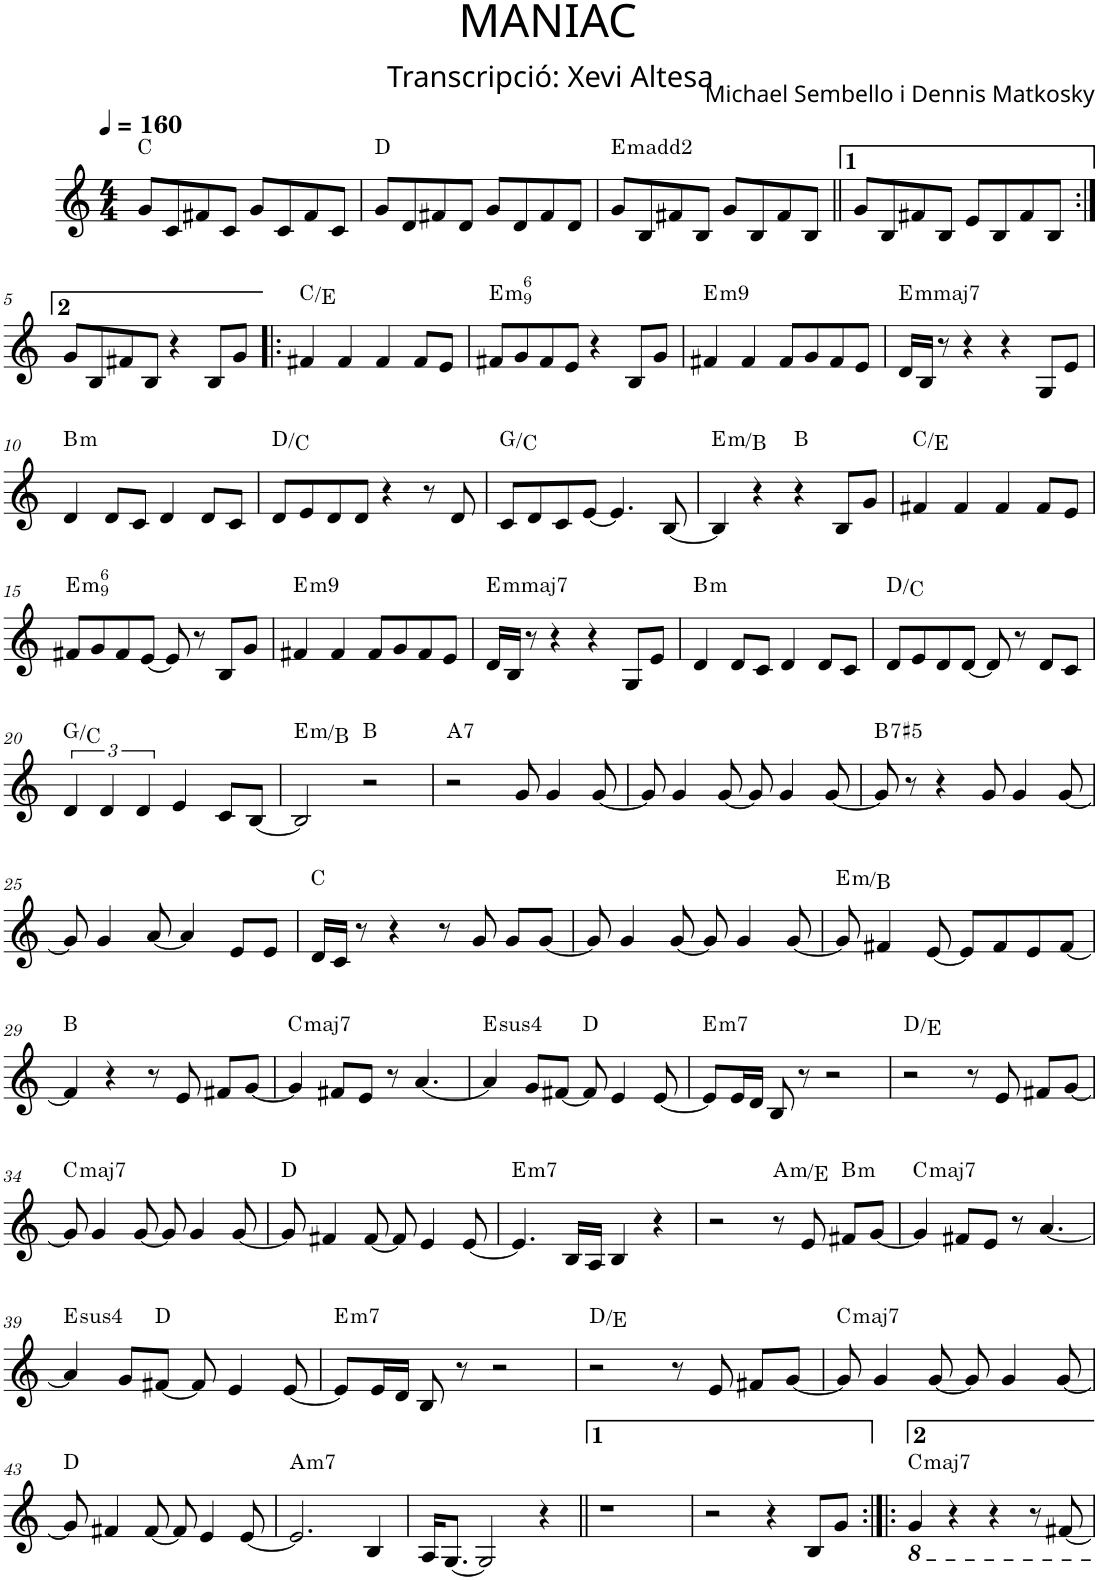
**kern	**harte
*part1	*part1
*staff1	*
*I"P1	*
*clefG2	*
*k[]	*
*M4/4	*
*MM160	*
=1	=1
8g/L	C:maj
8c/	.
8f#X/	.
8c/J	.
8g/L	.
8c/	.
8f#/	.
8c/J	.
=2	=2
8g/L	D:maj
8d/	.
8f#X/	.
8d/J	.
8g/L	.
8d/	.
8f#/	.
8d/J	.
=3	=3
!	!LO:H:kt=m
8g/L	E:min(2)
8B/	.
8f#X/	.
8B/J	.
8g/L	.
8B/	.
8f#/	.
8B/J	.
=4||	=4||
8g/L	.
8B/	.
8f#X/	.
8B/J	.
8e/L	.
8B/	.
8f#/	.
8B/J	.
!!LO:LB:g=z
=5:|!	=5:|!
8g/L	.
8B/	.
8f#X/	.
8B/J	.
4r	.
8B/L	.
8g/J	.
=6!|:	=6!|:
4f#X/	C:maj/3
4f#/	.
4f#/	.
8f#/L	.
8e/J	.
=7	=7
!	!LO:H:kt=m6
8f#X/L	E:min6(9)
8g/	.
8f#/	.
8e/J	.
4r	.
8B/L	.
8g/J	.
=8	=8
!	!LO:H:kt=m9
4f#X/	E:min9
4f#/	.
8f#/L	.
8g/	.
8f#/	.
8e/J	.
=9	=9
!	!LO:H:kt=mmaj7
16d/LL	E:minmaj7
16B/JJ	.
8r	.
4r	.
4r	.
8G/L	.
8e/J	.
!!LO:LB:g=z
=10	=10
!	!LO:H:kt=m
4d/	B:min
8d/L	.
8c/J	.
4d/	.
8d/L	.
8c/J	.
=11	=11
8d/L	D:maj/b7
8e/	.
8d/	.
8d/J	.
4r	.
8r	.
8d/	.
=12	=12
8c/L	G:maj/4
8d/	.
8c/	.
[<8e/J	.
4.e/]	.
[<8B/	.
=13	=13
!	!LO:H:kt=m
4B/]	E:min/5
4r	.
4r	B:maj
8B/L	.
8g/J	.
=14	=14
4f#X/	C:maj/3
4f#/	.
4f#/	.
8f#/L	.
8e/J	.
!!LO:LB:g=z
=15	=15
!	!LO:H:kt=m6
8f#X/L	E:min6(9)
8g/	.
8f#/	.
[<8e/J	.
8e/]	.
8r	.
8B/L	.
8g/J	.
=16	=16
!	!LO:H:kt=m9
4f#X/	E:min9
4f#/	.
8f#/L	.
8g/	.
8f#/	.
8e/J	.
=17	=17
!	!LO:H:kt=mmaj7
16d/LL	E:minmaj7
16B/JJ	.
8r	.
4r	.
4r	.
8G/L	.
8e/J	.
=18	=18
!	!LO:H:kt=m
4d/	B:min
8d/L	.
8c/J	.
4d/	.
8d/L	.
8c/J	.
=19	=19
8d/L	D:maj/b7
8e/	.
8d/	.
[<8d/J	.
8d/]	.
8r	.
8d/L	.
8c/J	.
!!LO:LB:g=z
=20	=20
6d/	G:maj/4
6d/	.
6d/	.
4e/	.
8c/L	.
[<8B/J	.
=21	=21
!	!LO:H:kt=m
2B/]	E:min/5
2r	B:maj
=22	=22
!	!LO:H:kt=7
2r	A:7
8g/	.
4g/	.
[<8g/	.
=23	=23
8g/]	.
4g/	.
[<8g/	.
8g/]	.
4g/	.
[<8g/	.
=24	=24
!	!LO:H:kt=7
8g/]	B:(3,#5,b7)
8r	.
4r	.
8g/	.
4g/	.
[<8g/	.
!!LO:LB:g=z
=25	=25
8g/]	.
4g/	.
[<8a/	.
4a/]	.
8e/L	.
8e/J	.
=26	=26
16d/LL	C:maj
16c/JJ	.
8r	.
4r	.
8r	.
8g/	.
8g/L	.
[<8g/J	.
=27	=27
8g/]	.
4g/	.
[<8g/	.
8g/]	.
4g/	.
[<8g/	.
=28	=28
!	!LO:H:kt=m
8g/]	E:min/5
4f#X/	.
[<8e/	.
8e/L]	.
8f#/	.
8e/	.
[<8f#/J	.
!!LO:LB:g=z
=29	=29
4f#/]	B:maj
4r	.
8r	.
8e/	.
8f#X/L	.
[<8g/J	.
=30	=30
!	!LO:H:kt=maj7
4g/]	C:maj7
8f#X/L	.
8e/J	.
8r	.
[<4.a/	.
=31	=31
!	!LO:H:kt=4
4a/]	E:sus4
8g/L	.
[<8f#X/J	.
8f#/]	D:maj
4e/	.
[<8e/	.
=32	=32
!	!LO:H:kt=m7
8e/L]	E:min7
16e/L	.
16d/JJ	.
8B/	.
8r	.
2r	.
=33	=33
2r	D:maj/2
8r	.
8e/	.
8f#X/L	.
[<8g/J	.
!!LO:LB:g=z
=34	=34
!	!LO:H:kt=maj7
8g/]	C:maj7
4g/	.
[<8g/	.
8g/]	.
4g/	.
[<8g/	.
=35	=35
8g/]	D:maj
4f#X/	.
[<8f#/	.
8f#/]	.
4e/	.
[<8e/	.
=36	=36
!	!LO:H:kt=m7
4.e/]	E:min7
16B/LL	.
16A/JJ	.
4B/	.
4r	.
=37	=37
2r	.
!	!LO:H:kt=m
8r	A:min/5
8e/	.
!	!LO:H:kt=m
8f#X/L	B:min
[<8g/J	.
=38	=38
!	!LO:H:kt=maj7
4g/]	C:maj7
8f#X/L	.
8e/J	.
8r	.
[<4.a/	.
!!LO:LB:g=z
=39	=39
!	!LO:H:kt=4
4a/]	E:sus4
8g/L	.
[<8f#X/J	D:maj
8f#/]	.
4e/	.
[<8e/	.
=40	=40
!	!LO:H:kt=m7
8e/L]	E:min7
16e/L	.
16d/JJ	.
8B/	.
8r	.
2r	.
=41	=41
2r	D:maj/2
8r	.
8e/	.
8f#X/L	.
[<8g/J	.
=42	=42
!	!LO:H:kt=maj7
8g/]	C:maj7
4g/	.
[<8g/	.
8g/]	.
4g/	.
[<8g/	.
!!LO:LB:g=z
=43	=43
8g/]	D:maj
4f#X/	.
[<8f#/	.
8f#/]	.
4e/	.
[<8e/	.
=44	=44
!	!LO:H:kt=m7
2.e/]	A:min7
4B/	.
=45	=45
16A/KL	.
[<8.G/J	.
2G/]	.
4r	.
=46||	=46||
1r	.
=47	=47
2r	.
4r	.
8B/L	.
8g/J	.
=48:|!|:	=48:|!|:
!	!LO:H:kt=maj7
4G/	C:maj7
4r	.
4r	.
8r	.
[<8F#X/	.
=	=
*-	*-
